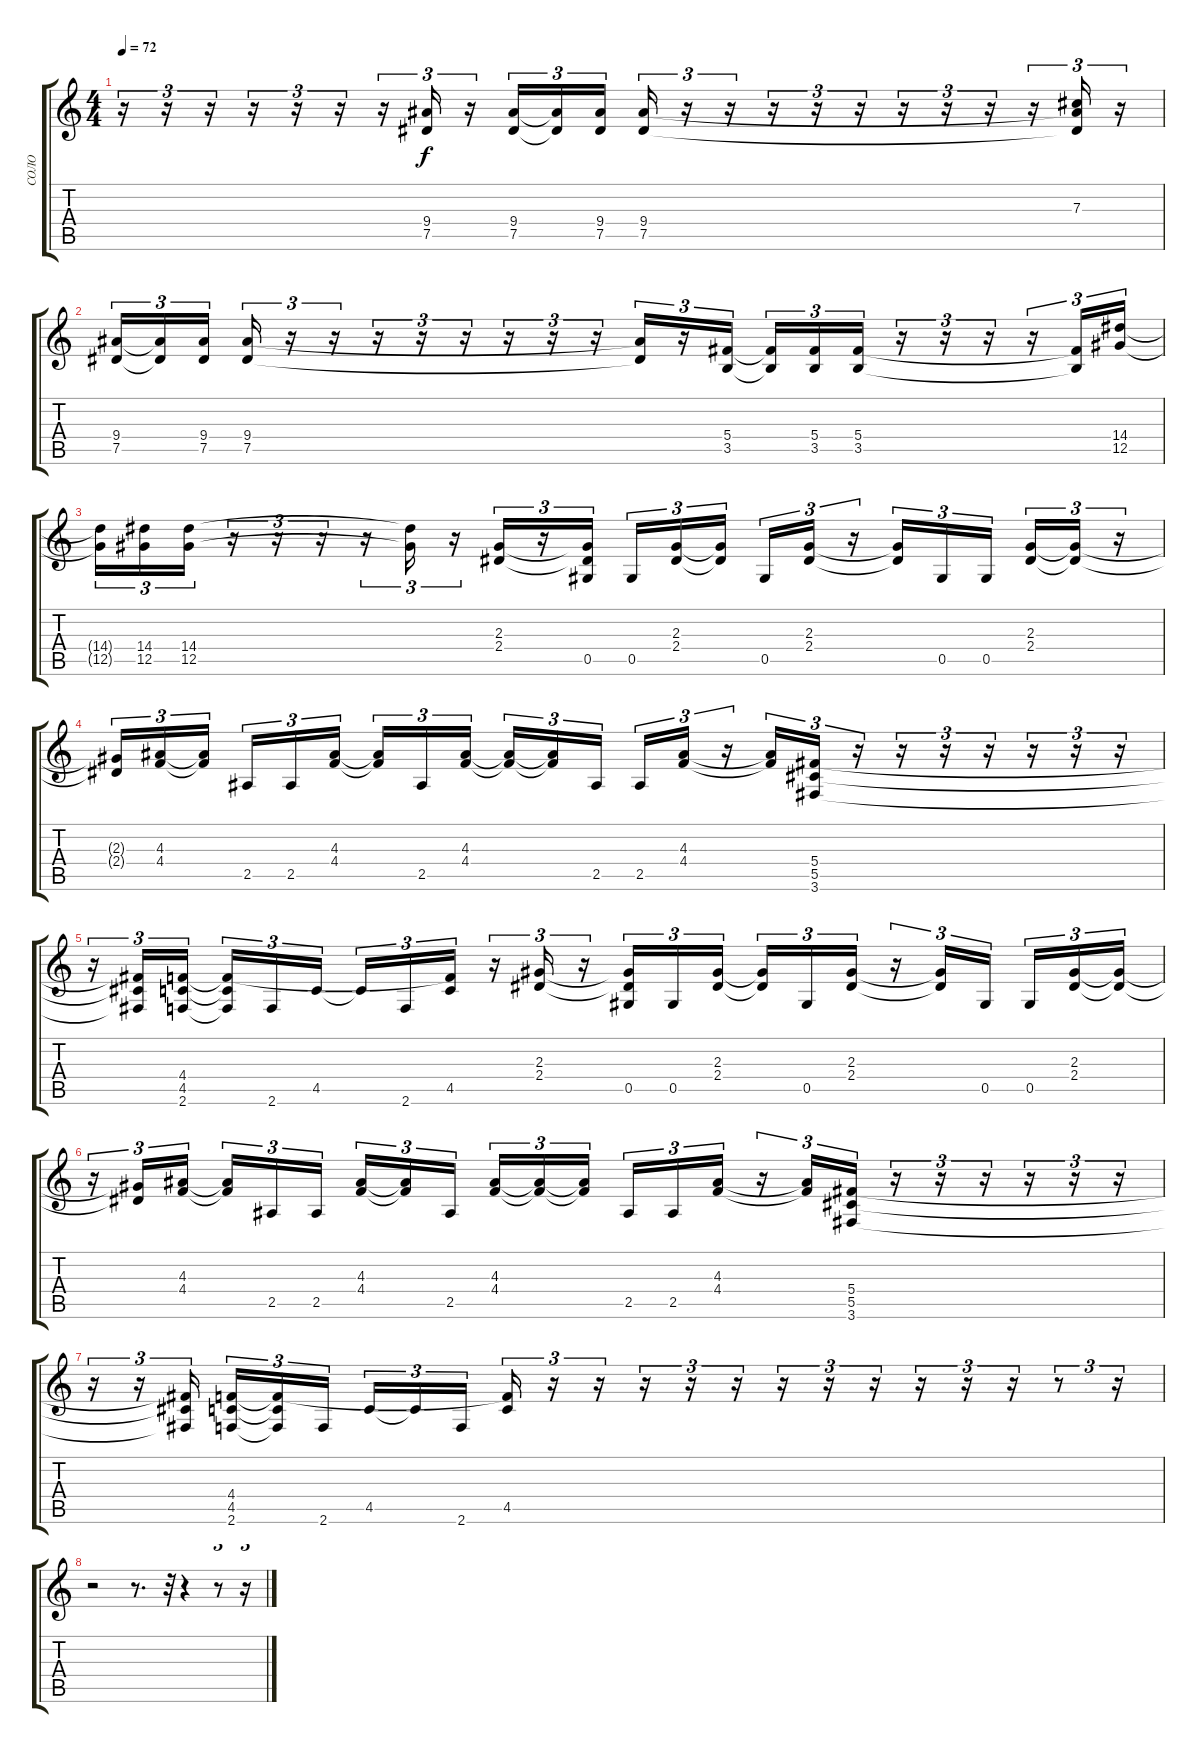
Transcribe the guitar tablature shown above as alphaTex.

\track ("СОЛО" "СОЛО") {instrument overdrivenguitar}
\staff {score tabs}
\tuning (Eb4 Bb3 Gb3 Db3 Ab2 Eb2) {hide}
\ts (4 4)
\tempo 72
\clef g2
\ks c
r.16{tu (3 2) dy f} r.16{tu (3 2)} r.16{tu (3 2)} r.16{tu (3 2)} r.16{tu (3 2)} r.16{tu (3 2)} r.16{tu (3 2)} (9.4{t} 7.5{t}).16{tu (3 2)} r.16{tu (3 2)} (9.4 7.5).16{tu (3 2)} (9.4{t} 7.5{t}).16{tu (3 2)} (9.4 7.5).16{tu (3 2)} (9.4 7.5).16{tu (3 2)} r.16{tu (3 2)} r.16{tu (3 2)} r.16{tu (3 2)} r.16{tu (3 2)} r.16{tu (3 2)} r.16{tu (3 2)} r.16{tu (3 2)} r.16{tu (3 2)} r.16{tu (3 2)} (7.3{t} 9.4{t} 7.5{t}).16{tu (3 2)} r.16{tu (3 2)} |
(9.4 7.5).16{tu (3 2)} (9.4{t} 7.5{t}).16{tu (3 2)} (9.4 7.5).16{tu (3 2) beam splitsecondary} (9.4 7.5).16{tu (3 2)} r.16{tu (3 2)} r.16{tu (3 2)} r.16{tu (3 2)} r.16{tu (3 2)} r.16{tu (3 2)} r.16{tu (3 2)} r.16{tu (3 2)} r.16{tu (3 2)} (9.4{t} 7.5{t}).16{tu (3 2)} r.16{tu (3 2)} (5.4 3.5).16{tu (3 2) beam splitsecondary} (5.4{t} 3.5{t}).16{tu (3 2)} (5.4 3.5).16{tu (3 2)} (5.4 3.5).16{tu (3 2)} r.16{tu (3 2)} r.16{tu (3 2)} r.16{tu (3 2)} r.16{tu (3 2)} (5.4{t} 3.5{t}).16{tu (3 2)} (14.4 12.5).16{tu (3 2)} |
(14.4{t} 12.5{t}).16{tu (3 2)} (14.4 12.5).16{tu (3 2)} (14.4 12.5).16{tu (3 2)} r.16{tu (3 2)} r.16{tu (3 2)} r.16{tu (3 2)} r.16{tu (3 2)} (14.4{t} 12.5{t}).16{tu (3 2)} r.16{tu (3 2)} (2.3 2.4).16{tu (3 2)} r.16{tu (3 2)} (2.3{t} 2.4{t} 0.5).16{tu (3 2)} 0.5.16{tu (3 2)} (2.3 2.4).16{tu (3 2)} (2.3{t} 2.4{t}).16{tu (3 2) beam splitsecondary} 0.5.16{tu (3 2)} (2.3 2.4).16{tu (3 2)} r.16{tu (3 2)} (2.3{t} 2.4{t}).16{tu (3 2)} 0.5.16{tu (3 2)} 0.5.16{tu (3 2) beam splitsecondary} (2.3 2.4).16{tu (3 2)} (2.3{t} 2.4{t}).16{tu (3 2)} r.16{tu (3 2)} |
(2.3{t} 2.4{t}).16{tu (3 2)} (4.3 4.4).16{tu (3 2)} (4.3{t} 4.4{t}).16{tu (3 2) beam splitsecondary} 2.5.16{tu (3 2)} 2.5.16{tu (3 2)} (4.3 4.4).16{tu (3 2)} (4.3{t} 4.4{t}).16{tu (3 2)} 2.5.16{tu (3 2)} (4.3 4.4).16{tu (3 2) beam splitsecondary} (4.3{t} 4.4{t}).16{tu (3 2)} (4.3{t} 4.4{t}).16{tu (3 2)} 2.5.16{tu (3 2)} 2.5.16{tu (3 2)} (4.3 4.4).16{tu (3 2)} r.16{tu (3 2)} (4.3{t} 4.4{t}).16{tu (3 2)} (5.4 5.5 3.6).16{tu (3 2)} r.16{tu (3 2)} r.16{tu (3 2)} r.16{tu (3 2)} r.16{tu (3 2)} r.16{tu (3 2)} r.16{tu (3 2)} r.16{tu (3 2)} |
r.16{tu (3 2)} (5.4{t} 5.5{t} 3.6{t}).16{tu (3 2)} (4.4 4.5 2.6).16{tu (3 2) beam splitsecondary} (4.4{t} 4.5{t} 2.6{t}).16{tu (3 2)} 2.6.16{tu (3 2)} 4.5.16{tu (3 2)} 4.5{t}.16{tu (3 2)} 2.6.16{tu (3 2)} (4.4{t} 4.5).16{tu (3 2)} r.16{tu (3 2)} (2.3 2.4).16{tu (3 2)} r.16{tu (3 2)} (2.3{t} 2.4{t} 0.5).16{tu (3 2)} 0.5.16{tu (3 2)} (2.3 2.4).16{tu (3 2) beam splitsecondary} (2.3{t} 2.4{t}).16{tu (3 2)} 0.5.16{tu (3 2)} (2.3 2.4).16{tu (3 2)} r.16{tu (3 2)} (2.3{t} 2.4{t}).16{tu (3 2)} 0.5.16{tu (3 2) beam splitsecondary} 0.5.16{tu (3 2)} (2.3 2.4).16{tu (3 2)} (2.3{t} 2.4{t}).16{tu (3 2)} |
r.16{tu (3 2)} (2.3{t} 2.4{t}).16{tu (3 2)} (4.3 4.4).16{tu (3 2) beam splitsecondary} (4.3{t} 4.4{t}).16{tu (3 2)} 2.5.16{tu (3 2)} 2.5.16{tu (3 2)} (4.3 4.4).16{tu (3 2)} (4.3{t} 4.4{t}).16{tu (3 2)} 2.5.16{tu (3 2) beam splitsecondary} (4.3 4.4).16{tu (3 2)} (4.3{t} 4.4{t}).16{tu (3 2)} (4.3{t} 4.4{t}).16{tu (3 2)} 2.5.16{tu (3 2)} 2.5.16{tu (3 2)} (4.3 4.4).16{tu (3 2)} r.16{tu (3 2)} (4.3{t} 4.4{t}).16{tu (3 2)} (5.4 5.5 3.6).16{tu (3 2)} r.16{tu (3 2)} r.16{tu (3 2)} r.16{tu (3 2)} r.16{tu (3 2)} r.16{tu (3 2)} r.16{tu (3 2)} |
r.16{tu (3 2)} r.16{tu (3 2)} (5.4{t} 5.5{t} 3.6{t}).16{tu (3 2) beam splitsecondary} (4.4 4.5 2.6).16{tu (3 2)} (4.4{t} 4.5{t} 2.6{t}).16{tu (3 2)} 2.6.16{tu (3 2)} 4.5.16{tu (3 2)} 4.5{t}.16{tu (3 2)} 2.6.16{tu (3 2) beam splitsecondary} (4.4{t} 4.5).16{tu (3 2)} r.16{tu (3 2)} r.16{tu (3 2)} r.16{tu (3 2)} r.16{tu (3 2)} r.16{tu (3 2)} r.16{tu (3 2)} r.16{tu (3 2)} r.16{tu (3 2)} r.16{tu (3 2)} r.16{tu (3 2)} r.16{tu (3 2)} r.8{tu (3 2)} r.16{tu (3 2)} |
r.2 r.8{d} r.32{tu (3 2)} r.4{tu (3 2)} r.8{tu (3 2)} r.16{tu (3 2)}
